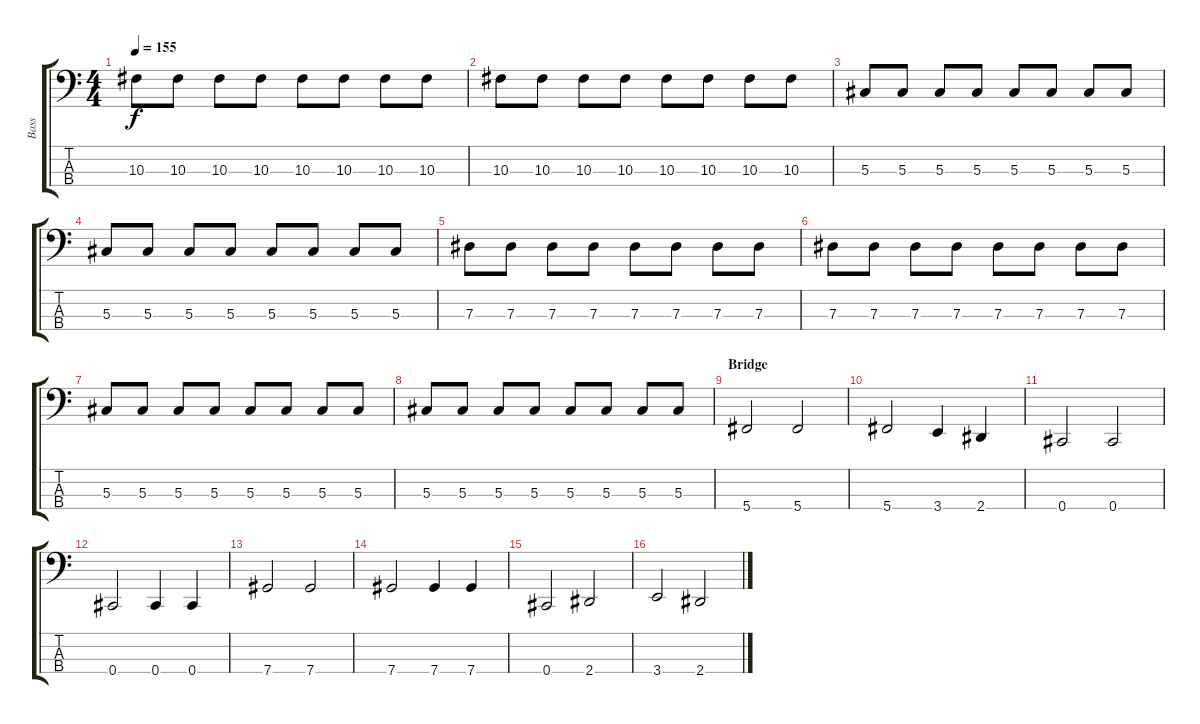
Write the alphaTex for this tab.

\track ("Bass" "Bass") {instrument electricbassfinger}
\staff {score tabs}
\tuning (Gb2 Db2 Ab1 Db1) {hide}
\ts (4 4)
\tempo 155
\clef f4
\ks c
10.3.8{dy f} 10.3.8 10.3.8 10.3.8 10.3.8 10.3.8 10.3.8 10.3.8 |
10.3.8 10.3.8 10.3.8 10.3.8 10.3.8 10.3.8 10.3.8 10.3.8 |
5.3.8 5.3.8 5.3.8 5.3.8 5.3.8 5.3.8 5.3.8 5.3.8 |
5.3.8 5.3.8 5.3.8 5.3.8 5.3.8 5.3.8 5.3.8 5.3.8 |
7.3.8 7.3.8 7.3.8 7.3.8 7.3.8 7.3.8 7.3.8 7.3.8 |
7.3.8 7.3.8 7.3.8 7.3.8 7.3.8 7.3.8 7.3.8 7.3.8 |
5.3.8 5.3.8 5.3.8 5.3.8 5.3.8 5.3.8 5.3.8 5.3.8 |
5.3.8 5.3.8 5.3.8 5.3.8 5.3.8 5.3.8 5.3.8 5.3.8 |
\section ("" "Bridge")
5.4.2 5.4.2 |
5.4.2 3.4.4 2.4.4 |
0.4.2 0.4.2 |
0.4.2 0.4.4 0.4.4 |
7.4.2 7.4.2 |
7.4.2 7.4.4 7.4.4 |
0.4.2 2.4.2 |
3.4.2 2.4.2
